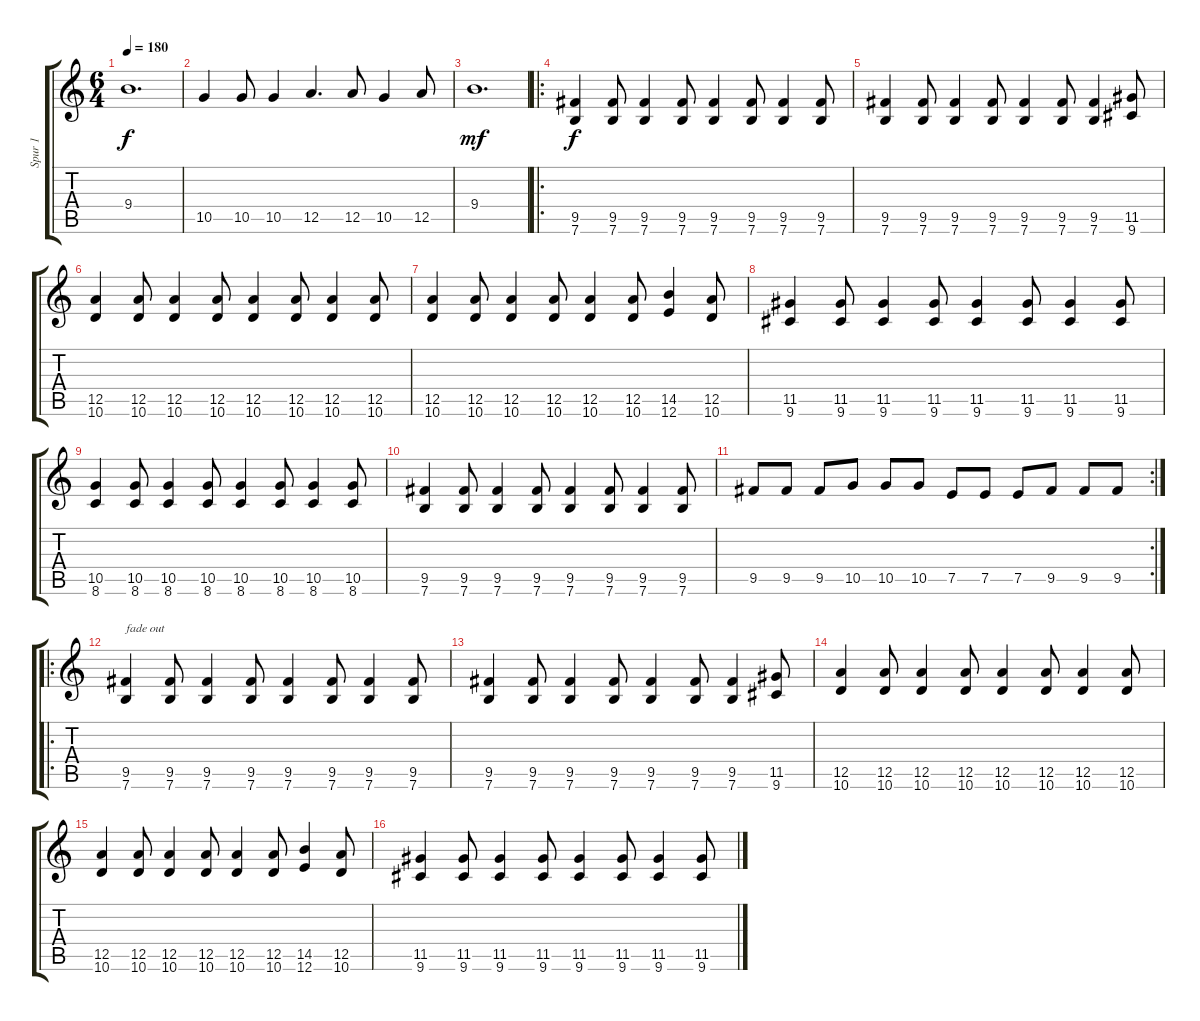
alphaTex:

\track ("Spur 1" "Spur 1") {instrument overdrivenguitar}
\staff {score tabs}
\tuning (E4 B3 G3 D3 A2 E2) {hide}
\ts (6 4)
\tempo 180
\clef g2
\ks c
9.4.1{d dy f} |
10.5.4 10.5.8 10.5.4 12.5.4{d} 12.5.8 10.5.4 12.5.8 |
9.4.1{d dy mf} |
\ro
(9.5 7.6).4{dy f} (9.5 7.6).8 (9.5 7.6).4 (9.5 7.6).8 (9.5 7.6).4 (9.5 7.6).8 (9.5 7.6).4 (9.5 7.6).8 |
(9.5 7.6).4 (9.5 7.6).8 (9.5 7.6).4 (9.5 7.6).8 (9.5 7.6).4 (9.5 7.6).8 (9.5 7.6).4 (11.5 9.6).8 |
(12.5 10.6).4 (12.5 10.6).8 (12.5 10.6).4 (12.5 10.6).8 (12.5 10.6).4 (12.5 10.6).8 (12.5 10.6).4 (12.5 10.6).8 |
(12.5 10.6).4 (12.5 10.6).8 (12.5 10.6).4 (12.5 10.6).8 (12.5 10.6).4 (12.5 10.6).8 (14.5 12.6).4 (12.5 10.6).8 |
(11.5 9.6).4 (11.5 9.6).8 (11.5 9.6).4 (11.5 9.6).8 (11.5 9.6).4 (11.5 9.6).8 (11.5 9.6).4 (11.5 9.6).8 |
(10.5 8.6).4 (10.5 8.6).8 (10.5 8.6).4 (10.5 8.6).8 (10.5 8.6).4 (10.5 8.6).8 (10.5 8.6).4 (10.5 8.6).8 |
(9.5 7.6).4 (9.5 7.6).8 (9.5 7.6).4 (9.5 7.6).8 (9.5 7.6).4 (9.5 7.6).8 (9.5 7.6).4 (9.5 7.6).8 |
\rc 2
9.5.8 9.5.8 9.5.8 10.5.8 10.5.8 10.5.8 7.5.8 7.5.8 7.5.8 9.5.8 9.5.8 9.5.8 |
\ro
(9.5 7.6).4{txt "fade out"} (9.5 7.6).8 (9.5 7.6).4 (9.5 7.6).8 (9.5 7.6).4 (9.5 7.6).8 (9.5 7.6).4 (9.5 7.6).8 |
(9.5 7.6).4 (9.5 7.6).8 (9.5 7.6).4 (9.5 7.6).8 (9.5 7.6).4 (9.5 7.6).8 (9.5 7.6).4 (11.5 9.6).8 |
(12.5 10.6).4 (12.5 10.6).8 (12.5 10.6).4 (12.5 10.6).8 (12.5 10.6).4 (12.5 10.6).8 (12.5 10.6).4 (12.5 10.6).8 |
(12.5 10.6).4 (12.5 10.6).8 (12.5 10.6).4 (12.5 10.6).8 (12.5 10.6).4 (12.5 10.6).8 (14.5 12.6).4 (12.5 10.6).8 |
(11.5 9.6).4 (11.5 9.6).8 (11.5 9.6).4 (11.5 9.6).8 (11.5 9.6).4 (11.5 9.6).8 (11.5 9.6).4 (11.5 9.6).8
